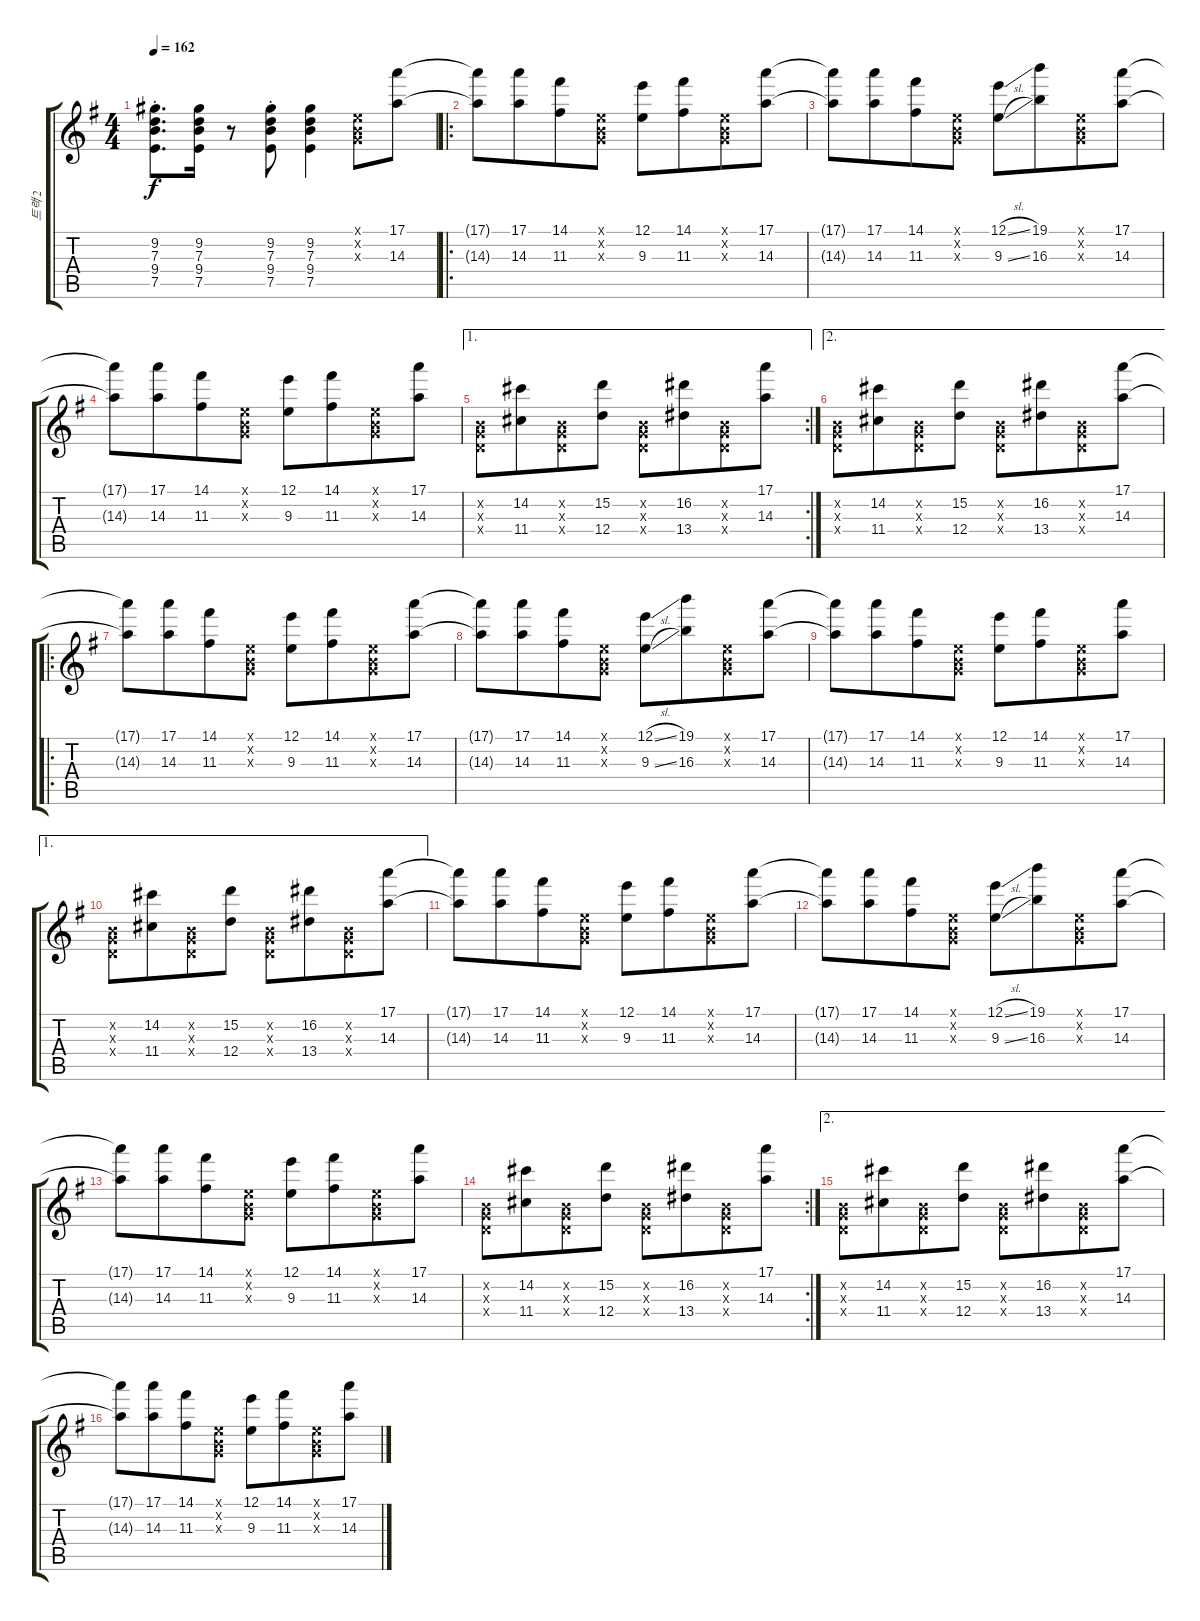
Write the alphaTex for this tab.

\track ("트랙 2" "트랙 2") {instrument acousticguitarsteel}
\staff {score tabs}
\tuning (E4 B3 G3 D3 A2 E2) {hide}
\ts (4 4)
\tempo 162
\clef g2
\ks g
(9.2 7.3 9.4 7.5{st}).8{d dy f} (9.2 7.3 9.4 7.5).16 r.8 (9.2 7.3 9.4{st} 7.5).8 (9.2 7.3 9.4 7.5).4 (0.1{x} 0.2{x} 0.3{x}).8 (17.1 14.3).8 |
\ro
(17.1{t} 14.3{t}).8 (17.1 14.3).8{beam merge} (14.1 11.3).8 (0.1{x} 0.2{x} 0.3{x}).8 (12.1 9.3).8 (14.1 11.3).8{beam merge} (0.1{x} 0.2{x} 0.3{x}).8 (17.1 14.3).8 |
(17.1{t} 14.3{t}).8 (17.1 14.3).8{beam merge} (14.1 11.3).8 (0.1{x} 0.2{x} 0.3{x}).8 (12.1{sl} 9.3{sl}).8 (19.1 16.3).8{beam merge} (0.1{x} 0.2{x} 0.3{x}).8 (17.1 14.3).8 |
(17.1{t} 14.3{t}).8 (17.1 14.3).8{beam merge} (14.1 11.3).8 (0.1{x} 0.2{x} 0.3{x}).8 (12.1 9.3).8 (14.1 11.3).8{beam merge} (0.1{x} 0.2{x} 0.3{x}).8 (17.1 14.3).8 |
\ae 1
\rc 2
(0.2{x} 0.3{x} 0.4{x}).8 (14.2 11.4).8{beam merge} (0.2{x} 0.3{x} 0.4{x}).8 (15.2 12.4).8 (0.2{x} 0.3{x} 0.4{x}).8 (16.2 13.4).8{beam merge} (0.2{x} 0.3{x} 0.4{x}).8 (17.1 14.3).8 |
\ae 2
(0.2{x} 0.3{x} 0.4{x}).8 (14.2 11.4).8{beam merge} (0.2{x} 0.3{x} 0.4{x}).8 (15.2 12.4).8 (0.2{x} 0.3{x} 0.4{x}).8 (16.2 13.4).8{beam merge} (0.2{x} 0.3{x} 0.4{x}).8 (17.1 14.3).8 |
\ro
(17.1{t} 14.3{t}).8 (17.1 14.3).8{beam merge} (14.1 11.3).8 (0.1{x} 0.2{x} 0.3{x}).8 (12.1 9.3).8 (14.1 11.3).8{beam merge} (0.1{x} 0.2{x} 0.3{x}).8 (17.1 14.3).8 |
(17.1{t} 14.3{t}).8 (17.1 14.3).8{beam merge} (14.1 11.3).8 (0.1{x} 0.2{x} 0.3{x}).8 (12.1{sl} 9.3{sl}).8 (19.1 16.3).8{beam merge} (0.1{x} 0.2{x} 0.3{x}).8 (17.1 14.3).8 |
(17.1{t} 14.3{t}).8 (17.1 14.3).8{beam merge} (14.1 11.3).8 (0.1{x} 0.2{x} 0.3{x}).8 (12.1 9.3).8 (14.1 11.3).8{beam merge} (0.1{x} 0.2{x} 0.3{x}).8 (17.1 14.3).8 |
\ae 1
(0.2{x} 0.3{x} 0.4{x}).8 (14.2 11.4).8{beam merge} (0.2{x} 0.3{x} 0.4{x}).8 (15.2 12.4).8 (0.2{x} 0.3{x} 0.4{x}).8 (16.2 13.4).8{beam merge} (0.2{x} 0.3{x} 0.4{x}).8 (17.1 14.3).8 |
(17.1{t} 14.3{t}).8 (17.1 14.3).8{beam merge} (14.1 11.3).8 (0.1{x} 0.2{x} 0.3{x}).8 (12.1 9.3).8 (14.1 11.3).8{beam merge} (0.1{x} 0.2{x} 0.3{x}).8 (17.1 14.3).8 |
(17.1{t} 14.3{t}).8 (17.1 14.3).8{beam merge} (14.1 11.3).8 (0.1{x} 0.2{x} 0.3{x}).8 (12.1{sl} 9.3{sl}).8 (19.1 16.3).8{beam merge} (0.1{x} 0.2{x} 0.3{x}).8 (17.1 14.3).8 |
(17.1{t} 14.3{t}).8 (17.1 14.3).8{beam merge} (14.1 11.3).8 (0.1{x} 0.2{x} 0.3{x}).8 (12.1 9.3).8 (14.1 11.3).8{beam merge} (0.1{x} 0.2{x} 0.3{x}).8 (17.1 14.3).8 |
\rc 2
(0.2{x} 0.3{x} 0.4{x}).8 (14.2 11.4).8{beam merge} (0.2{x} 0.3{x} 0.4{x}).8 (15.2 12.4).8 (0.2{x} 0.3{x} 0.4{x}).8 (16.2 13.4).8{beam merge} (0.2{x} 0.3{x} 0.4{x}).8 (17.1 14.3).8 |
\ae 2
(0.2{x} 0.3{x} 0.4{x}).8 (14.2 11.4).8{beam merge} (0.2{x} 0.3{x} 0.4{x}).8 (15.2 12.4).8 (0.2{x} 0.3{x} 0.4{x}).8 (16.2 13.4).8{beam merge} (0.2{x} 0.3{x} 0.4{x}).8 (17.1 14.3).8 |
(17.1{t} 14.3{t}).8 (17.1 14.3).8{beam merge} (14.1 11.3).8 (0.1{x} 0.2{x} 0.3{x}).8 (12.1 9.3).8 (14.1 11.3).8{beam merge} (0.1{x} 0.2{x} 0.3{x}).8 (17.1 14.3).8
